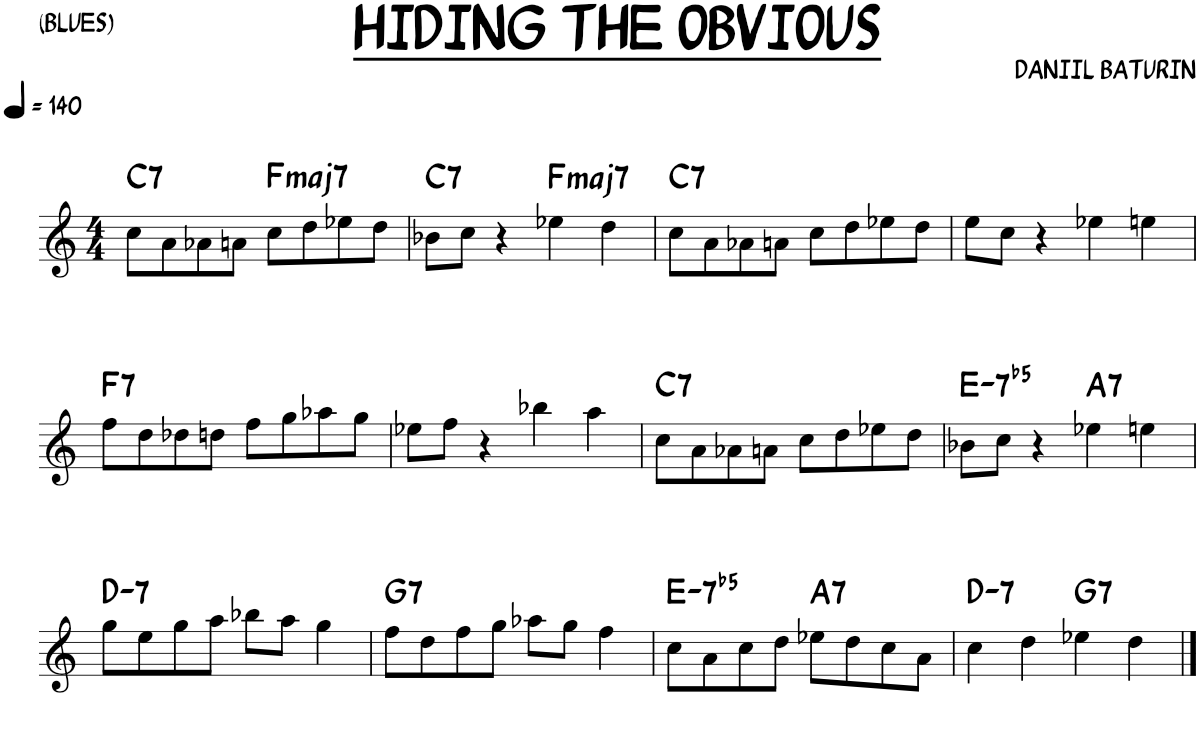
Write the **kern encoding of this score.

**kern	**harte
*part1	*part1
*staff1	*
*I"Piano	*
*I'Pno.	*
*clefG2	*
*k[]	*
*M4/4	*
*MM140	*
=1	=1
!	!LO:H:kt=7
8cc\L	C:7
8a\	.
8a-X\	.
8an\J	.
!	!LO:H:kt=maj7
8cc\L	F:maj7
8dd\	.
8ee-X\	.
8dd\J	.
=2	=2
!	!LO:H:kt=7
8b-X\L	C:7
8cc\J	.
4r	.
!	!LO:H:kt=maj7
4ee-X\	F:maj7
4dd\	.
=3	=3
!	!LO:H:kt=7
8cc\L	C:7
8a\	.
8a-X\	.
8an\J	.
8cc\L	.
8dd\	.
8ee-X\	.
8dd\J	.
=4	=4
8ee\L	.
8cc\J	.
4r	.
4ee-X\	.
4een\	.
!!LO:LB:g=z
=5	=5
!	!LO:H:kt=7
8ff\L	F:7
8dd\	.
8dd-X\	.
8ddn\J	.
8ff\L	.
8gg\	.
8aa-X\	.
8gg\J	.
=6	=6
8ee-X\L	.
8ff\J	.
4r	.
4bb-X\	.
4aa\	.
=7	=7
!	!LO:H:kt=7
8cc\L	C:7
8a\	.
8a-X\	.
8an\J	.
8cc\L	.
8dd\	.
8ee-X\	.
8dd\J	.
=8	=8
!	!LO:H:kt=-7b5
8b-X\L	E:hdim7
8cc\J	.
4r	.
!	!LO:H:kt=7
4ee-X\	A:7
4een\	.
!!LO:LB:g=z
=9	=9
!	!LO:H:kt=7
8gg\L	D:min7
8ee\	.
8gg\	.
8aa\J	.
8bb-X\L	.
8aa\J	.
4gg\	.
=10	=10
!	!LO:H:kt=7
8ff\L	G:7
8dd\	.
8ff\	.
8gg\J	.
8aa-X\L	.
8gg\J	.
4ff\	.
=11	=11
!	!LO:H:kt=-7b5
8cc\L	E:hdim7
8a\	.
8cc\	.
8dd\J	.
!	!LO:H:kt=7
8ee-X\L	A:7
8dd\	.
8cc\	.
8a\J	.
=12	=12
!	!LO:H:kt=7
4cc\	D:min7
4dd\	.
!	!LO:H:kt=7
4ee-X\	G:7
4dd\	.
==	==
*-	*-
